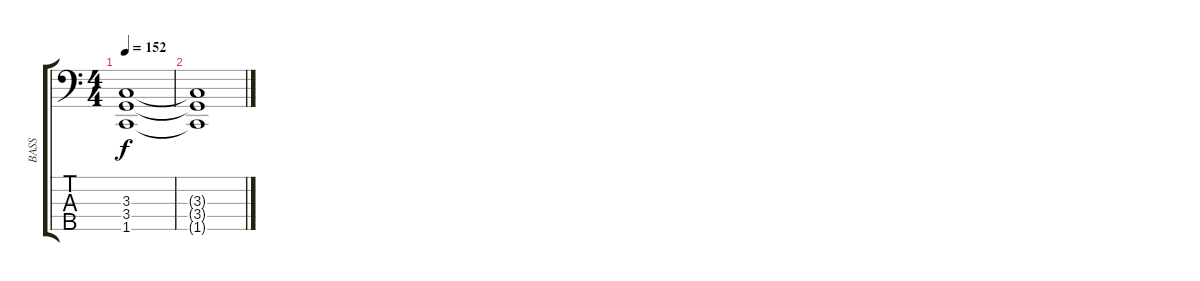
\track ("BASS" "BASS") {instrument electricbassfinger}
\staff {score tabs}
\tuning (G2 D2 A1 E1 B0) {hide}
\ts (4 4)
\tempo 152
\clef f4
\ks c
(3.3 3.4 1.5).1{dy f} |
(3.3{t} 3.4{t} 1.5{t}).1
